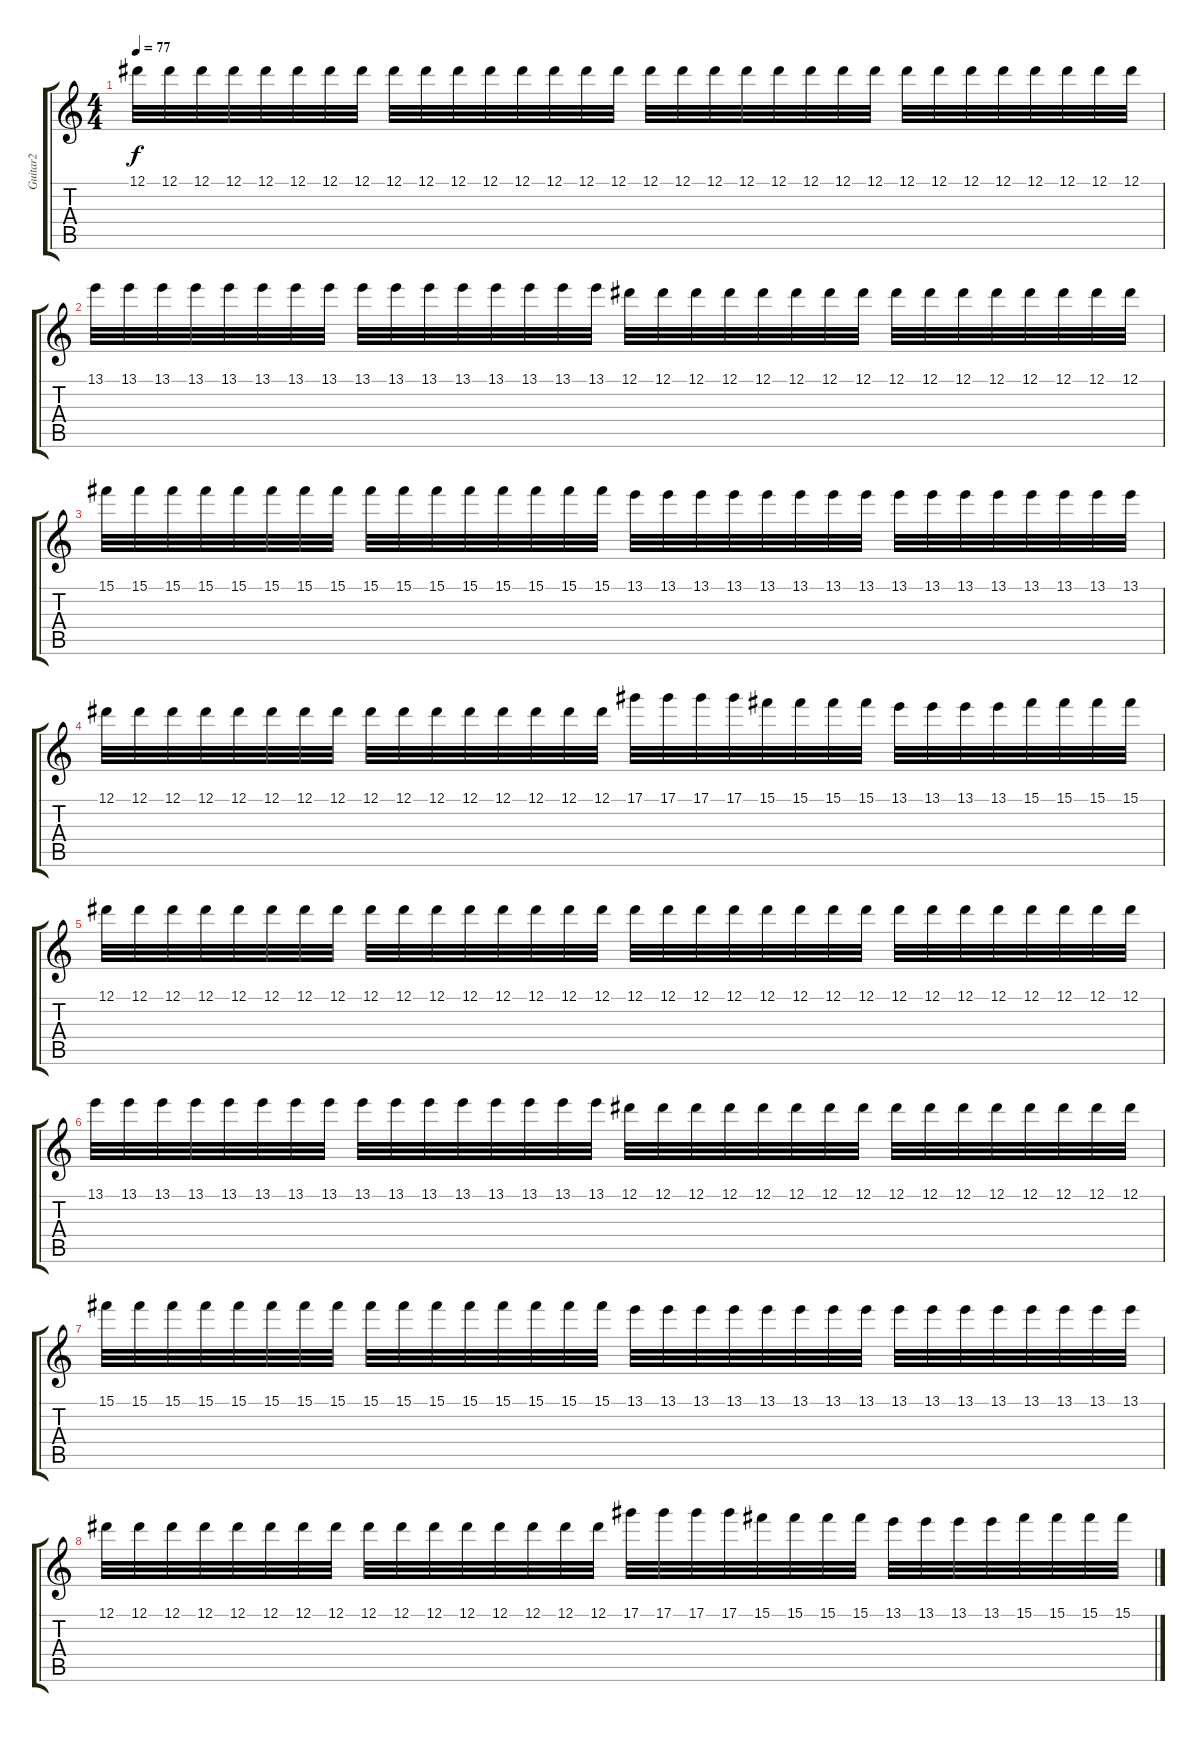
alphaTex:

\track ("Guitar2" "Guitar2") {instrument acousticguitarsteel}
\staff {score tabs}
\tuning (Eb4 Bb3 Gb3 Db3 Ab2 Db2) {hide}
\ts (4 4)
\tempo 77
\clef g2
\ks c
12.1.32{dy f} 12.1.32 12.1.32 12.1.32 12.1.32 12.1.32 12.1.32 12.1.32 12.1.32 12.1.32 12.1.32 12.1.32 12.1.32 12.1.32 12.1.32 12.1.32 12.1.32 12.1.32 12.1.32 12.1.32 12.1.32 12.1.32 12.1.32 12.1.32 12.1.32 12.1.32 12.1.32 12.1.32 12.1.32 12.1.32 12.1.32 12.1.32 |
13.1.32 13.1.32 13.1.32 13.1.32 13.1.32 13.1.32 13.1.32 13.1.32 13.1.32 13.1.32 13.1.32 13.1.32 13.1.32 13.1.32 13.1.32 13.1.32 12.1.32 12.1.32 12.1.32 12.1.32 12.1.32 12.1.32 12.1.32 12.1.32 12.1.32 12.1.32 12.1.32 12.1.32 12.1.32 12.1.32 12.1.32 12.1.32 |
15.1.32 15.1.32 15.1.32 15.1.32 15.1.32 15.1.32 15.1.32 15.1.32 15.1.32 15.1.32 15.1.32 15.1.32 15.1.32 15.1.32 15.1.32 15.1.32 13.1.32 13.1.32 13.1.32 13.1.32 13.1.32 13.1.32 13.1.32 13.1.32 13.1.32 13.1.32 13.1.32 13.1.32 13.1.32 13.1.32 13.1.32 13.1.32 |
12.1.32 12.1.32 12.1.32 12.1.32 12.1.32 12.1.32 12.1.32 12.1.32 12.1.32 12.1.32 12.1.32 12.1.32 12.1.32 12.1.32 12.1.32 12.1.32 17.1.32 17.1.32 17.1.32 17.1.32 15.1.32 15.1.32 15.1.32 15.1.32 13.1.32 13.1.32 13.1.32 13.1.32 15.1.32 15.1.32 15.1.32 15.1.32 |
12.1.32 12.1.32 12.1.32 12.1.32 12.1.32 12.1.32 12.1.32 12.1.32 12.1.32 12.1.32 12.1.32 12.1.32 12.1.32 12.1.32 12.1.32 12.1.32 12.1.32 12.1.32 12.1.32 12.1.32 12.1.32 12.1.32 12.1.32 12.1.32 12.1.32 12.1.32 12.1.32 12.1.32 12.1.32 12.1.32 12.1.32 12.1.32 |
13.1.32 13.1.32 13.1.32 13.1.32 13.1.32 13.1.32 13.1.32 13.1.32 13.1.32 13.1.32 13.1.32 13.1.32 13.1.32 13.1.32 13.1.32 13.1.32 12.1.32 12.1.32 12.1.32 12.1.32 12.1.32 12.1.32 12.1.32 12.1.32 12.1.32 12.1.32 12.1.32 12.1.32 12.1.32 12.1.32 12.1.32 12.1.32 |
15.1.32 15.1.32 15.1.32 15.1.32 15.1.32 15.1.32 15.1.32 15.1.32 15.1.32 15.1.32 15.1.32 15.1.32 15.1.32 15.1.32 15.1.32 15.1.32 13.1.32 13.1.32 13.1.32 13.1.32 13.1.32 13.1.32 13.1.32 13.1.32 13.1.32 13.1.32 13.1.32 13.1.32 13.1.32 13.1.32 13.1.32 13.1.32 |
12.1.32 12.1.32 12.1.32 12.1.32 12.1.32 12.1.32 12.1.32 12.1.32 12.1.32 12.1.32 12.1.32 12.1.32 12.1.32 12.1.32 12.1.32 12.1.32 17.1.32 17.1.32 17.1.32 17.1.32 15.1.32 15.1.32 15.1.32 15.1.32 13.1.32 13.1.32 13.1.32 13.1.32 15.1.32 15.1.32 15.1.32 15.1.32
